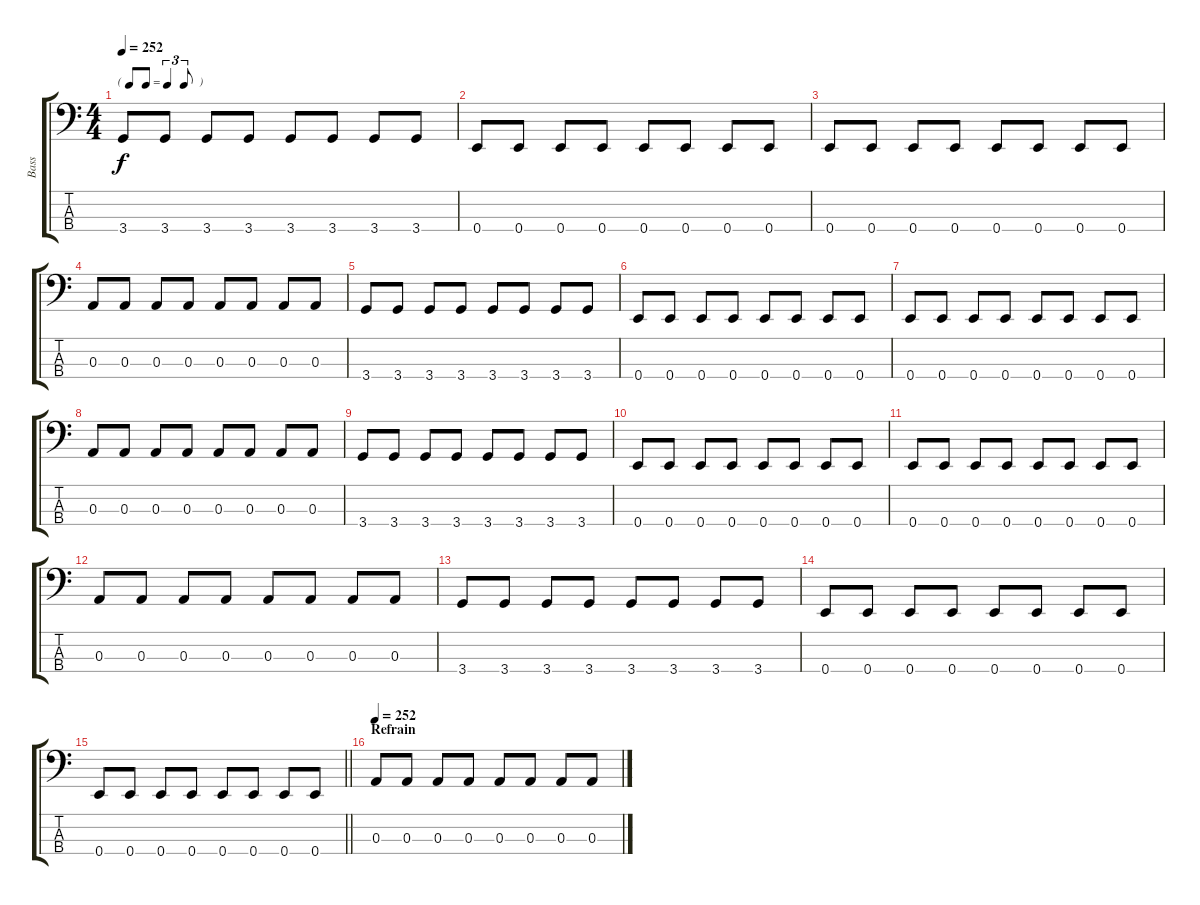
\track ("Bass" "Bass") {instrument slapbass1}
\staff {score tabs}
\tuning (G2 D2 A1 E1) {hide}
\ts (4 4)
\tf triplet8th
\tempo 252
\clef f4
\ks c
3.4.8{dy f} 3.4.8 3.4.8 3.4.8 3.4.8 3.4.8 3.4.8 3.4.8 |
0.4.8 0.4.8 0.4.8 0.4.8 0.4.8 0.4.8 0.4.8 0.4.8 |
0.4.8 0.4.8 0.4.8 0.4.8 0.4.8 0.4.8 0.4.8 0.4.8 |
0.3.8{volume 8} 0.3.8 0.3.8 0.3.8 0.3.8 0.3.8 0.3.8 0.3.8 |
3.4.8 3.4.8 3.4.8 3.4.8 3.4.8 3.4.8 3.4.8 3.4.8 |
0.4.8 0.4.8 0.4.8 0.4.8 0.4.8 0.4.8 0.4.8 0.4.8 |
0.4.8 0.4.8 0.4.8 0.4.8 0.4.8 0.4.8 0.4.8 0.4.8 |
0.3.8{volume 8} 0.3.8 0.3.8 0.3.8 0.3.8 0.3.8 0.3.8 0.3.8 |
3.4.8 3.4.8 3.4.8 3.4.8 3.4.8 3.4.8 3.4.8 3.4.8 |
0.4.8 0.4.8 0.4.8 0.4.8 0.4.8 0.4.8 0.4.8 0.4.8 |
0.4.8 0.4.8 0.4.8 0.4.8 0.4.8 0.4.8 0.4.8 0.4.8 |
0.3.8{volume 5} 0.3.8 0.3.8 0.3.8 0.3.8 0.3.8 0.3.8 0.3.8 |
3.4.8 3.4.8 3.4.8 3.4.8 3.4.8 3.4.8 3.4.8 3.4.8 |
0.4.8 0.4.8 0.4.8 0.4.8 0.4.8 0.4.8 0.4.8 0.4.8 |
\barLineRight lightlight
0.4.8 0.4.8 0.4.8 0.4.8 0.4.8 0.4.8 0.4.8 0.4.8 |
\section ("" "Refrain")
\tempo 252
0.3.8{volume 8} 0.3.8 0.3.8 0.3.8 0.3.8 0.3.8 0.3.8 0.3.8
